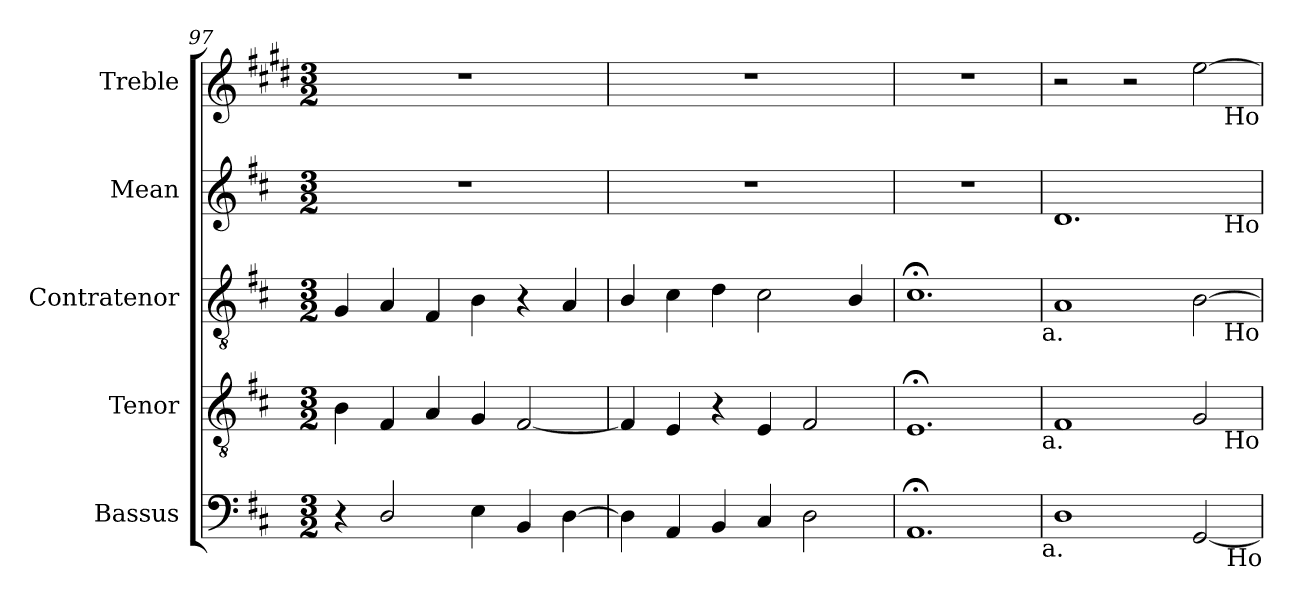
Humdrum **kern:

**kern	**kern	**kern	**kern	**kern
*part5	*part4	*part3	*part2	*part1
*staff5	*staff4	*staff3	*staff2	*staff1
*I"Bassus	*I"Tenor	*I"Contratenor	*I"Mean	*I"Treble
*I'B.	*I'T.	*I'Ct.	*I'M.	*I'Tr.
*clefF4	*clefGv2	*clefGv2	*clefG2	*clefG2
*ITrd7c12	*	*	*	*ITrd1c2
*k[f#c#]	*k[f#c#]	*k[f#c#]	*k[f#c#]	*k[f#c#]
*D:	*D:	*D:	*D:	*D:
*M3/2	*M3/2	*M3/2	*M3/2	*M3/2
=97	=97	=97	=97	=97
!	!	!	!LO:N:vis=1	!LO:N:vis=1
4r	4B\	4G/	1.r	1.r
2DD/	4F#/	4A/	.	.
.	4A/	4F#/	.	.
4EE\	4G/	4B\	.	.
4BBB/	[<2F#/	4r	.	.
[>4DD\	.	4A/	.	.
=98	=98	=98	=98	=98
!	!	!	!LO:N:vis=1	!LO:N:vis=1
4DD\]	4F#/]	4B/	1.r	1.r
4AAA/	4E/	4c#\	.	.
4BBB/	4r	4d\	.	.
4CC#/	4E/	2c#\	.	.
2DD\	2F#/	.	.	.
.	.	4B/	.	.
=99	=99	=99	=99	=99
!	!	!	!LO:N:vis=1	!LO:N:vis=1
1.AAA;	1.E;	1.c#;<	1.r	1.r
!	!	!LO:TX:b:t=a.	!	!
!	!LO:TX:b:t=a.	!	!	!
!LO:TX:b:t=a.	!	!	!	!
!!LO:PB:g=z
=100	=100	=100	=100	=100
1DD	1F#	1A	1.d	2r
.	.	.	.	2r
[<2GGG/	2G/	[>2B\	.	[>2dd\
!	!	!	!	!LO:TX:b:t=Ho
!	!	!	!LO:TX:b:t=Ho	!
!	!	!LO:TX:b:t=Ho	!	!
!	!LO:TX:b:t=Ho	!	!	!
!LO:TX:b:t=Ho	!	!	!	!
=	=	=	=	=
*-	*-	*-	*-	*-
